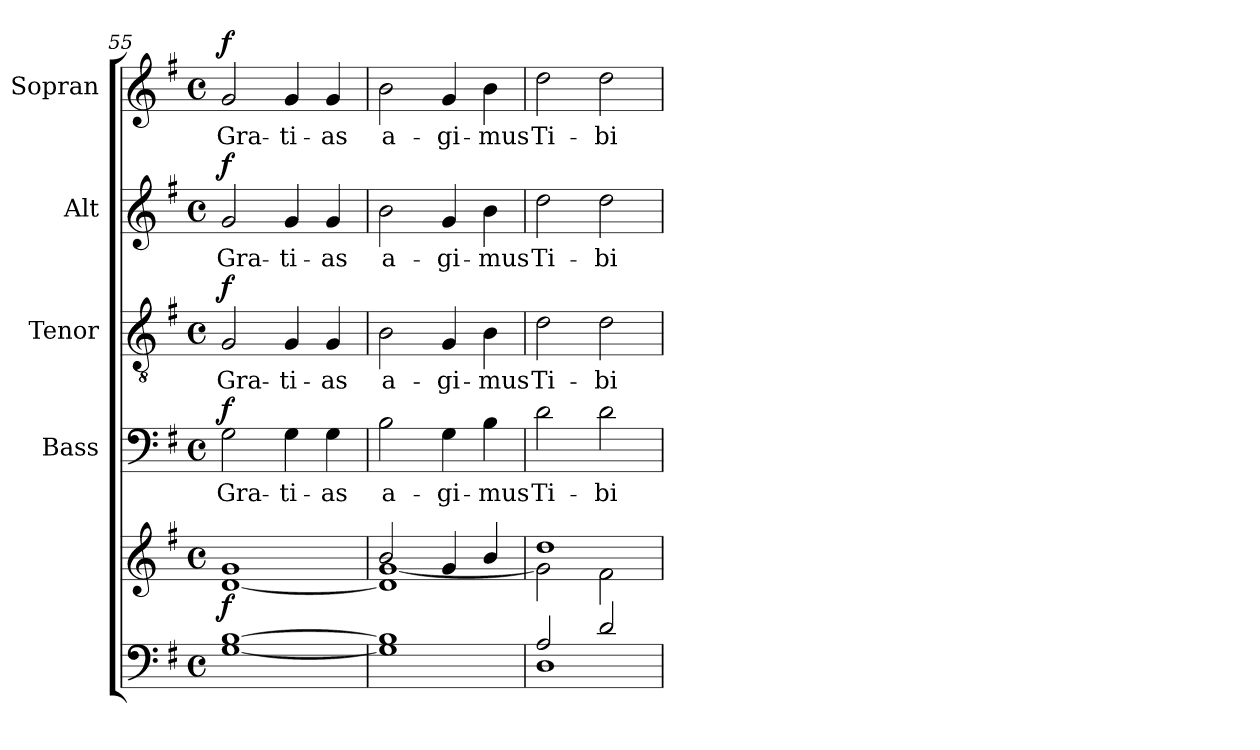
**kern	**kern	**dynam	**kern	**text	**dynam	**kern	**text	**dynam	**kern	**text	**dynam	**kern	**text	**dynam
*part5	*part5	*part5	*part4	*part4	*part4	*part3	*part3	*part3	*part2	*part2	*part2	*part1	*part1	*part1
*staff6	*staff5	*staff5/6	*staff4	*staff4	*staff4	*staff3	*staff3	*staff3	*staff2	*staff2	*staff2	*staff1	*staff1	*staff1
*	*	*	*I"Bass	*	*	*I"Tenor	*	*	*I"Alt	*	*	*I"Sopran	*	*
*	*	*	*I'B.	*	*	*I'T.	*	*	*I'A.	*	*	*I'S.	*	*
*clefF4	*clefG2	*	*clefF4	*	*	*clefGv2	*	*	*clefG2	*	*	*clefG2	*	*
*k[f#]	*k[f#]	*	*k[f#]	*	*	*k[f#]	*	*	*k[f#]	*	*	*k[f#]	*	*
*G:	*G:	*	*G:	*	*	*G:	*	*	*G:	*	*	*G:	*	*
*M4/4	*M4/4	*	*M4/4	*	*	*M4/4	*	*	*M4/4	*	*	*M4/4	*	*
*met(c)	*met(c)	*	*met(c)	*	*	*met(c)	*	*	*met(c)	*	*	*met(c)	*	*
=55	=55	=55	=55	=55	=55	=55	=55	=55	=55	=55	=55	=55	=55	=55
*^	*^	*	*	*	*	*	*	*	*	*	*	*	*	*
!	!	!	!	!LO:DY:b	!	!LO:LY:b	!LO:DY:a	!	!LO:LY:b	!LO:DY:a	!	!LO:LY:b	!LO:DY:a	!	!LO:LY:b	!LO:DY:a
[>1B	[<1G	1g	[<1d	f	2G\	Gra-	f	2G/	Gra-	f	2g/	Gra-	f	2g/	Gra-	f
!	!	!	!	!	!	!LO:LY:b	!	!	!LO:LY:b	!	!	!LO:LY:b	!	!	!LO:LY:b	!
.	.	.	.	.	4G\	-ti-	.	4G/	-ti-	.	4g/	-ti-	.	4g/	-ti-	.
!	!	!	!	!	!	!LO:LY:b	!	!	!LO:LY:b	!	!	!LO:LY:b	!	!	!LO:LY:b	!
.	.	.	.	.	4G\	-as	.	4G/	-as	.	4g/	-as	.	4g/	-as	.
=56	=56	=56	=56	=56	=56	=56	=56	=56	=56	=56	=56	=56	=56	=56	=56	=56
!	!	!	!	!	!	!LO:LY:b	!	!	!LO:LY:b	!	!	!LO:LY:b	!	!	!LO:LY:b	!
1B]	1G]	2b/	1d] [<1g	.	2B\	a-	.	2B\	a-	.	2b\	a-	.	2b\	a-	.
!	!	!	!	!	!	!LO:LY:b	!	!	!LO:LY:b	!	!	!LO:LY:b	!	!	!LO:LY:b	!
.	.	4g/	.	.	4G\	-gi-	.	4G/	-gi-	.	4g/	-gi-	.	4g/	-gi-	.
!	!	!	!	!	!	!LO:LY:b	!	!	!LO:LY:b	!	!	!LO:LY:b	!	!	!LO:LY:b	!
.	.	4b/	.	.	4B\	-mus	.	4B\	-mus	.	4b\	-mus	.	4b\	-mus	.
=57	=57	=57	=57	=57	=57	=57	=57	=57	=57	=57	=57	=57	=57	=57	=57	=57
!	!	!	!	!	!	!LO:LY:b	!	!	!LO:LY:b	!	!	!LO:LY:b	!	!	!LO:LY:b	!
2A/	1D	1dd	2g\]	.	2d\	Ti-	.	2d\	Ti-	.	2dd\	Ti-	.	2dd\	Ti-	.
!	!	!	!	!	!	!LO:LY:b	!	!	!LO:LY:b	!	!	!LO:LY:b	!	!	!LO:LY:b	!
2d/	.	.	2f#\	.	2d\	-bi	.	2d\	-bi	.	2dd\	-bi	.	2dd\	-bi	.
*v	*v	*	*	*	*	*	*	*	*	*	*	*	*	*	*	*
*	*v	*v	*	*	*	*	*	*	*	*	*	*	*	*	*
=	=	=	=	=	=	=	=	=	=	=	=	=	=	=
*-	*-	*-	*-	*-	*-	*-	*-	*-	*-	*-	*-	*-	*-	*-
